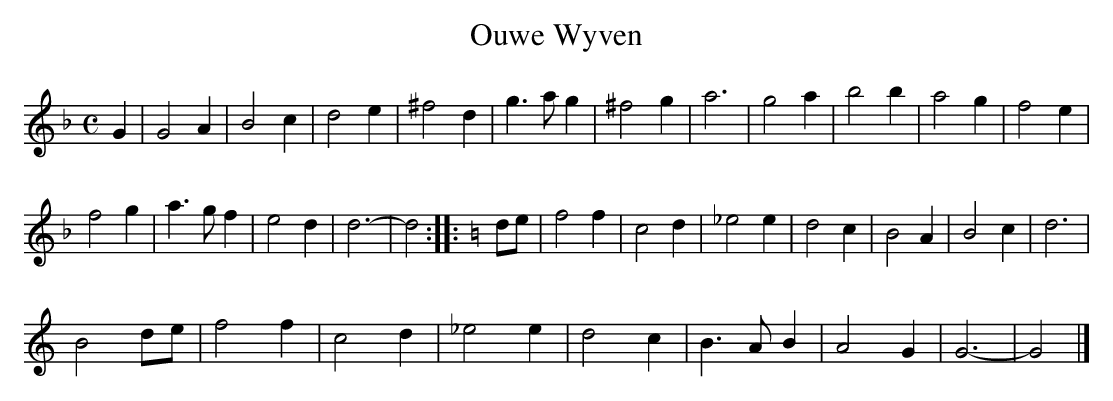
X:1
T:Ouwe Wyven
M:C
K:Dmin
G2|G4A2|B4c2|d4e2|^f4d2|g3ag2|^f4g2|a6|g4a2|b4b2|a4g2|f4e2|
f4g2|a3gf2|e4d2|d6-|d4:||:[K:Gmix]de|f4f2|c4d2|_e4e2|d4c2|B4A2|B4c2|d6|
B4de|f4f2|c4d2|_e4e2|d4c2|B3AB2|A4G2|G6-|G4|]
